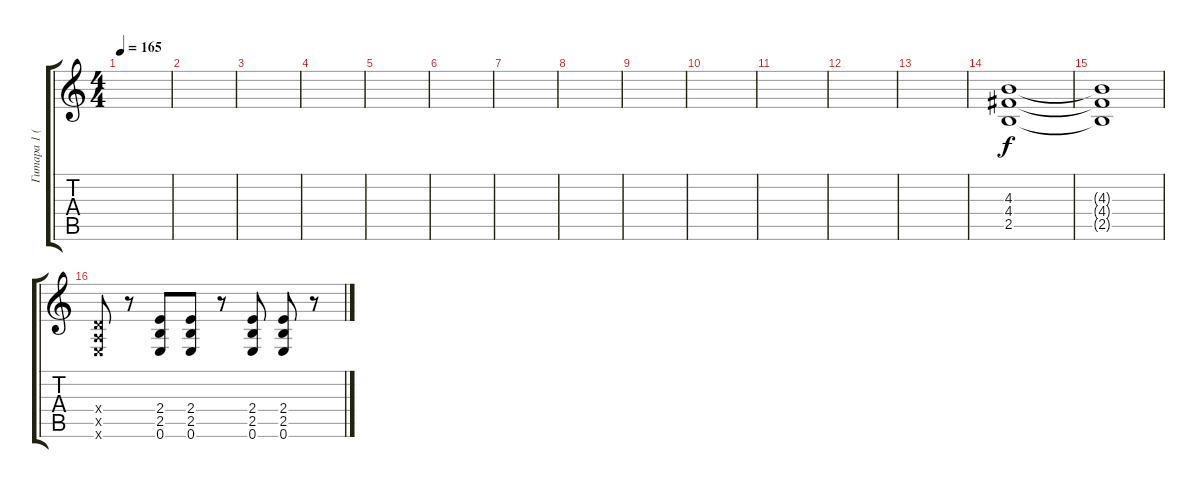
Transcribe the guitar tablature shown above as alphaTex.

\track ("Гитара 1 (вариант)" "Гитара 1 (") {instrument distortionguitar}
\staff {score tabs}
\tuning (E4 B3 G3 D3 A2 E2) {hide}
\ts (4 4)
\tempo 165
\clef g2
\ks c
|
|
|
|
|
|
|
|
|
|
|
|
|
(4.3 4.4 2.5).1{volume 13} |
(4.3{t} 4.4{t} 2.5{t}).1 |
(0.4{x} 0.5{x} 0.6{x}).8 r.8 (2.4 2.5 0.6).8 (2.4 2.5 0.6).8 r.8 (2.4 2.5 0.6).8 (2.4 2.5 0.6).8 r.8
